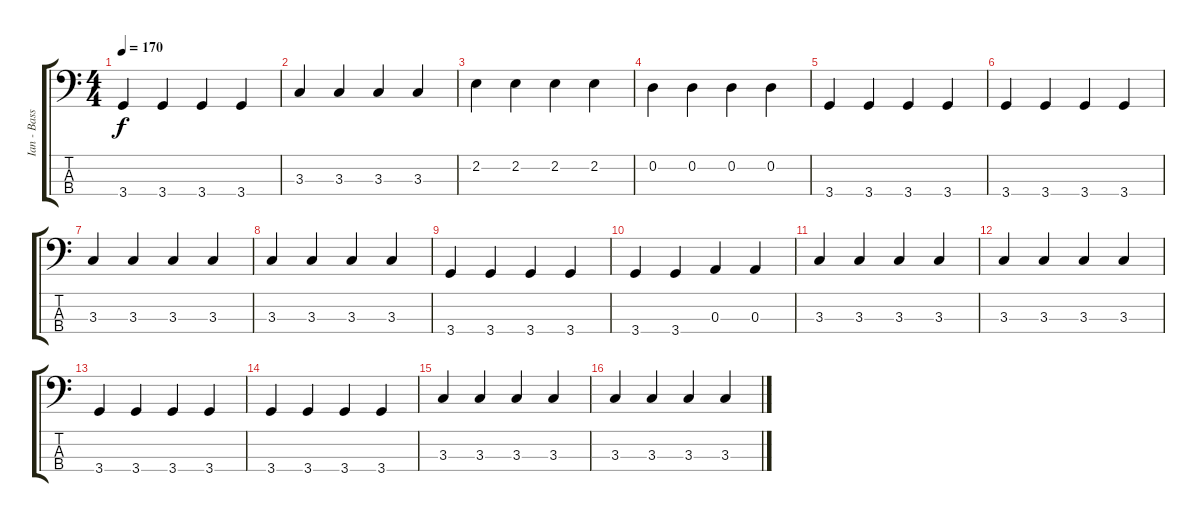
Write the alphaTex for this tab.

\track ("Ian - Bass" "Ian - Bass") {instrument electricbasspick}
\staff {score tabs}
\tuning (G2 D2 A1 E1) {hide}
\ts (4 4)
\tempo 170
\clef f4
\ks c
3.4.4{dy f} 3.4.4 3.4.4 3.4.4 |
3.3.4 3.3.4 3.3.4 3.3.4 |
2.2.4 2.2.4 2.2.4 2.2.4 |
0.2.4 0.2.4 0.2.4 0.2.4 |
3.4.4 3.4.4 3.4.4 3.4.4 |
3.4.4 3.4.4 3.4.4 3.4.4 |
3.3.4 3.3.4 3.3.4 3.3.4 |
3.3.4 3.3.4 3.3.4 3.3.4 |
3.4.4 3.4.4 3.4.4 3.4.4 |
3.4.4 3.4.4 0.3.4 0.3.4 |
3.3.4 3.3.4 3.3.4 3.3.4 |
3.3.4 3.3.4 3.3.4 3.3.4 |
3.4.4 3.4.4 3.4.4 3.4.4 |
3.4.4 3.4.4 3.4.4 3.4.4 |
3.3.4 3.3.4 3.3.4 3.3.4 |
3.3.4 3.3.4 3.3.4 3.3.4
